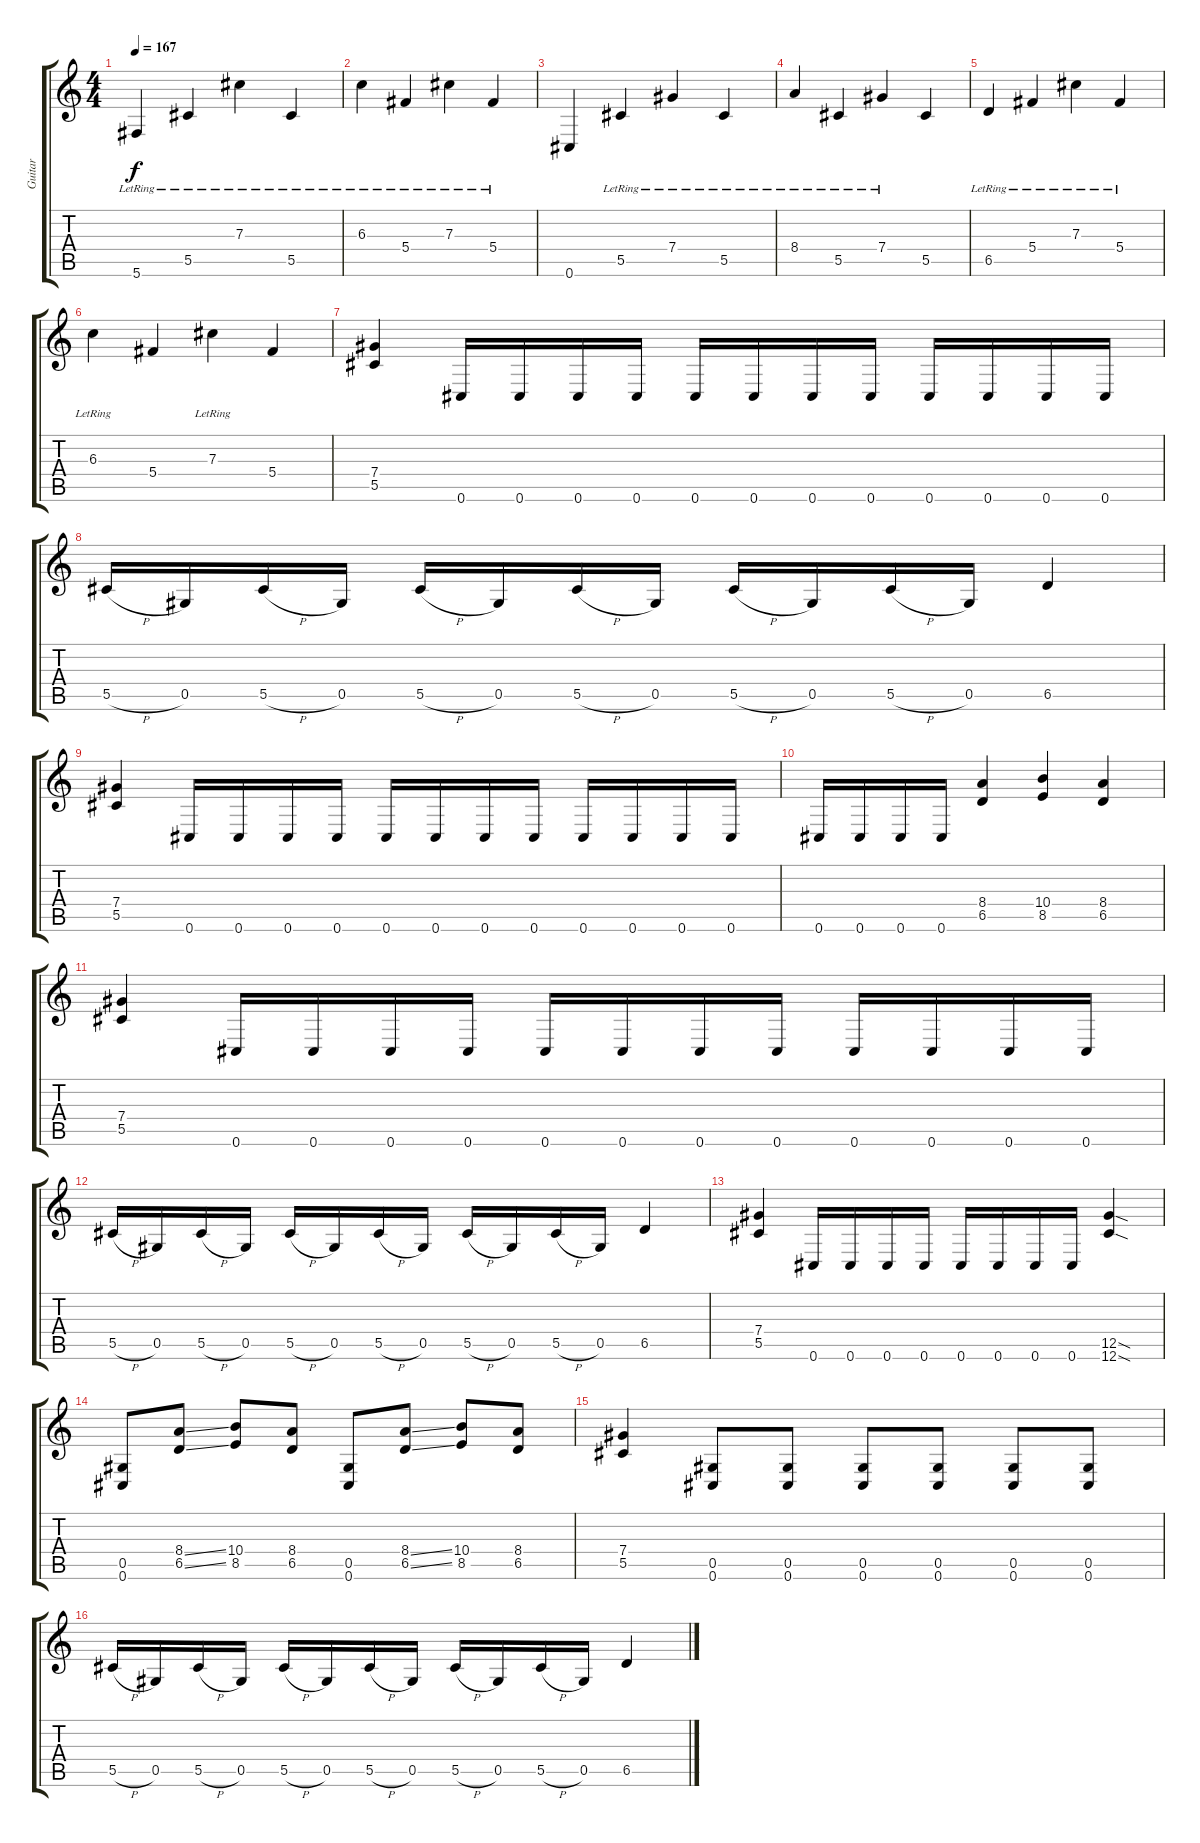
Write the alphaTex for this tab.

\track ("Guitar" "Guitar") {instrument distortionguitar}
\staff {score tabs}
\tuning (Eb4 Bb3 Gb3 Db3 Ab2 Db2) {hide}
\ts (4 4)
\tempo 167
\clef g2
\ks c
5.6{lr}.4{dy f} 5.5{lr}.4 7.3{lr}.4 5.5{lr}.4 |
6.3{lr}.4 5.4{lr}.4 7.3{lr}.4 5.4{lr}.4 |
0.6.4 5.5{lr}.4 7.4{lr}.4 5.5{lr}.4 |
8.4{lr}.4 5.5{lr}.4 7.4{lr}.4 5.5.4 |
6.5{lr}.4 5.4{lr}.4 7.3{lr}.4 5.4{lr}.4 |
6.3{lr}.4 5.4.4 7.3{lr}.4 5.4.4 |
(7.4 5.5).4{volume 14 instrument distortionguitar} 0.6.16 0.6.16 0.6.16 0.6.16 0.6.16 0.6.16 0.6.16 0.6.16 0.6.16 0.6.16 0.6.16 0.6.16 |
5.5{h}.16 0.5.16 5.5{h}.16 0.5.16 5.5{h}.16 0.5.16 5.5{h}.16 0.5.16 5.5{h}.16 0.5.16 5.5{h}.16 0.5.16 6.5.4 |
(7.4 5.5).4 0.6.16 0.6.16 0.6.16 0.6.16 0.6.16 0.6.16 0.6.16 0.6.16 0.6.16 0.6.16 0.6.16 0.6.16 |
0.6.16 0.6.16 0.6.16 0.6.16 (8.4 6.5).4 (10.4 8.5).4 (8.4 6.5).4 |
(7.4 5.5).4 0.6.16 0.6.16 0.6.16 0.6.16 0.6.16 0.6.16 0.6.16 0.6.16 0.6.16 0.6.16 0.6.16 0.6.16 |
5.5{h}.16 0.5.16 5.5{h}.16 0.5.16 5.5{h}.16 0.5.16 5.5{h}.16 0.5.16 5.5{h}.16 0.5.16 5.5{h}.16 0.5.16 6.5.4 |
(7.4 5.5).4 0.6.16 0.6.16 0.6.16 0.6.16 0.6.16 0.6.16 0.6.16 0.6.16 (12.5{sod} 12.6{sod}).4 |
(0.5 0.6).8 (8.4{ss} 6.5{ss}).8 (10.4 8.5).8 (8.4 6.5).8 (0.5 0.6).8 (8.4{ss} 6.5{ss}).8 (10.4 8.5).8 (8.4 6.5).8 |
(7.4 5.5).4 (0.5 0.6).8 (0.5 0.6).8 (0.5 0.6).8 (0.5 0.6).8 (0.5 0.6).8 (0.5 0.6).8 |
5.5{h}.16 0.5.16 5.5{h}.16 0.5.16 5.5{h}.16 0.5.16 5.5{h}.16 0.5.16 5.5{h}.16 0.5.16 5.5{h}.16 0.5.16 6.5.4
